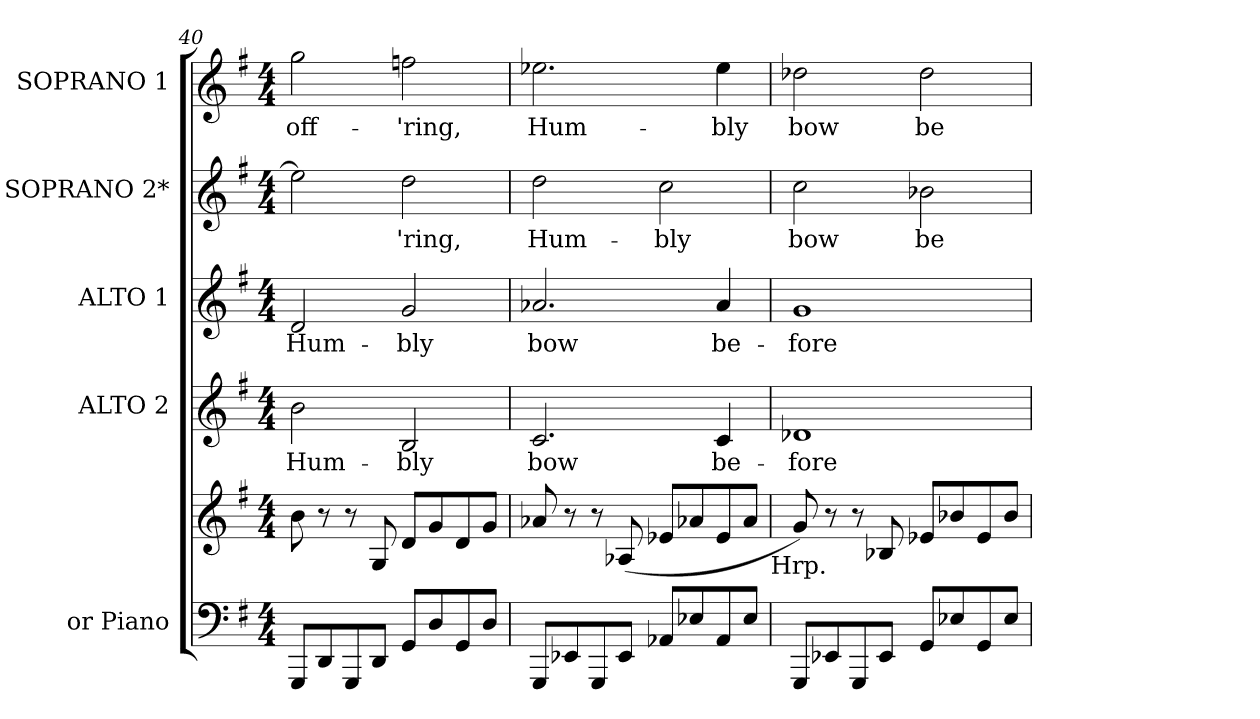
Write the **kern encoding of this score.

**kern	**kern	**kern	**text	**kern	**text	**kern	**text	**kern	**text
*part5	*part5	*part4	*part4	*part3	*part3	*part2	*part2	*part1	*part1
*staff6	*staff5	*staff4	*staff4	*staff3	*staff3	*staff2	*staff2	*staff1	*staff1
*I"or Piano	*	*I"ALTO 2	*	*I"ALTO 1	*	*I"SOPRANO 2*	*	*I"SOPRANO 1	*
*	*	*I'A. 2	*	*I'A.1	*	*I'S. 2	*	*I'S. 1	*
*clefF4	*clefG2	*clefG2	*	*clefG2	*	*clefG2	*	*clefG2	*
*k[f#]	*k[f#]	*k[f#]	*	*k[f#]	*	*k[f#]	*	*k[f#]	*
*G:	*G:	*G:	*	*G:	*	*G:	*	*G:	*
*M4/4	*M4/4	*M4/4	*	*M4/4	*	*M4/4	*	*M4/4	*
=40	=40	=40	=40	=40	=40	=40	=40	=40	=40
!	!	!	!LO:LY:b	!	!LO:LY:b	!	!	!	!LO:LY:b
8GGG/L	8b\	2b\	Hum-	2d/	Hum-	2ee-\]	.	2gg\	off-
8DD/	8r	.	.	.	.	.	.	.	.
8GGG/	8r	.	.	.	.	.	.	.	.
8DD/J	8G/	.	.	.	.	.	.	.	.
!	!	!	!LO:LY:b	!	!LO:LY:b	!	!LO:LY:b	!	!LO:LY:b
8GG/L	8d/L	2B/	-bly	2g/	-bly	2dd\	-'ring,	2ffn\	-'ring,
8D/	8g/	.	.	.	.	.	.	.	.
8GG/	8d/	.	.	.	.	.	.	.	.
8D/J	8g/J	.	.	.	.	.	.	.	.
!!LO:LB:g=z
=41	=41	=41	=41	=41	=41	=41	=41	=41	=41
!	!	!	!LO:LY:b	!	!LO:LY:b	!	!LO:LY:b	!	!LO:LY:b
8GGG/L	8a-X/	2.c/	bow	2.a-X/	bow	2dd\	Hum-	2.ee-X\	Hum-
8EE-X/	8r	.	.	.	.	.	.	.	.
8GGG/	8r	.	.	.	.	.	.	.	.
8EE-/J	(<8A-X/	.	.	.	.	.	.	.	.
!	!	!	!	!	!	!	!LO:LY:b	!	!
8AA-X/L	8e-X/L	.	.	.	.	2cc\	-bly	.	.
8E-X/	8a-X/	.	.	.	.	.	.	.	.
!	!	!	!LO:LY:b	!	!LO:LY:b	!	!	!	!LO:LY:b
8AA-/	8e-/	4c/	be-	4a-/	be-	.	.	4ee-\	-bly
8E-/J	8a-/J	.	.	.	.	.	.	.	.
!	!LO:TX:b:t=Hrp.	!	!	!	!	!	!	!	!
=42	=42	=42	=42	=42	=42	=42	=42	=42	=42
!	!	!	!LO:LY:b	!	!LO:LY:b	!	!LO:LY:b	!	!LO:LY:b
8GGG/L	8g/)	1d-X	-fore	1g	-fore	2cc\	bow	2dd-X\	bow
8EE-X/	8r	.	.	.	.	.	.	.	.
8GGG/	8r	.	.	.	.	.	.	.	.
8EE-/J	8B-X/	.	.	.	.	.	.	.	.
!	!	!	!	!	!	!	!LO:LY:b	!	!LO:LY:b
8GG/L	8e-X/L	.	.	.	.	2b-X\	be-	2dd-\	be-
8E-X/	8b-X/	.	.	.	.	.	.	.	.
8GG/	8e-/	.	.	.	.	.	.	.	.
8E-/J	8b-/J	.	.	.	.	.	.	.	.
=	=	=	=	=	=	=	=	=	=
*-	*-	*-	*-	*-	*-	*-	*-	*-	*-
